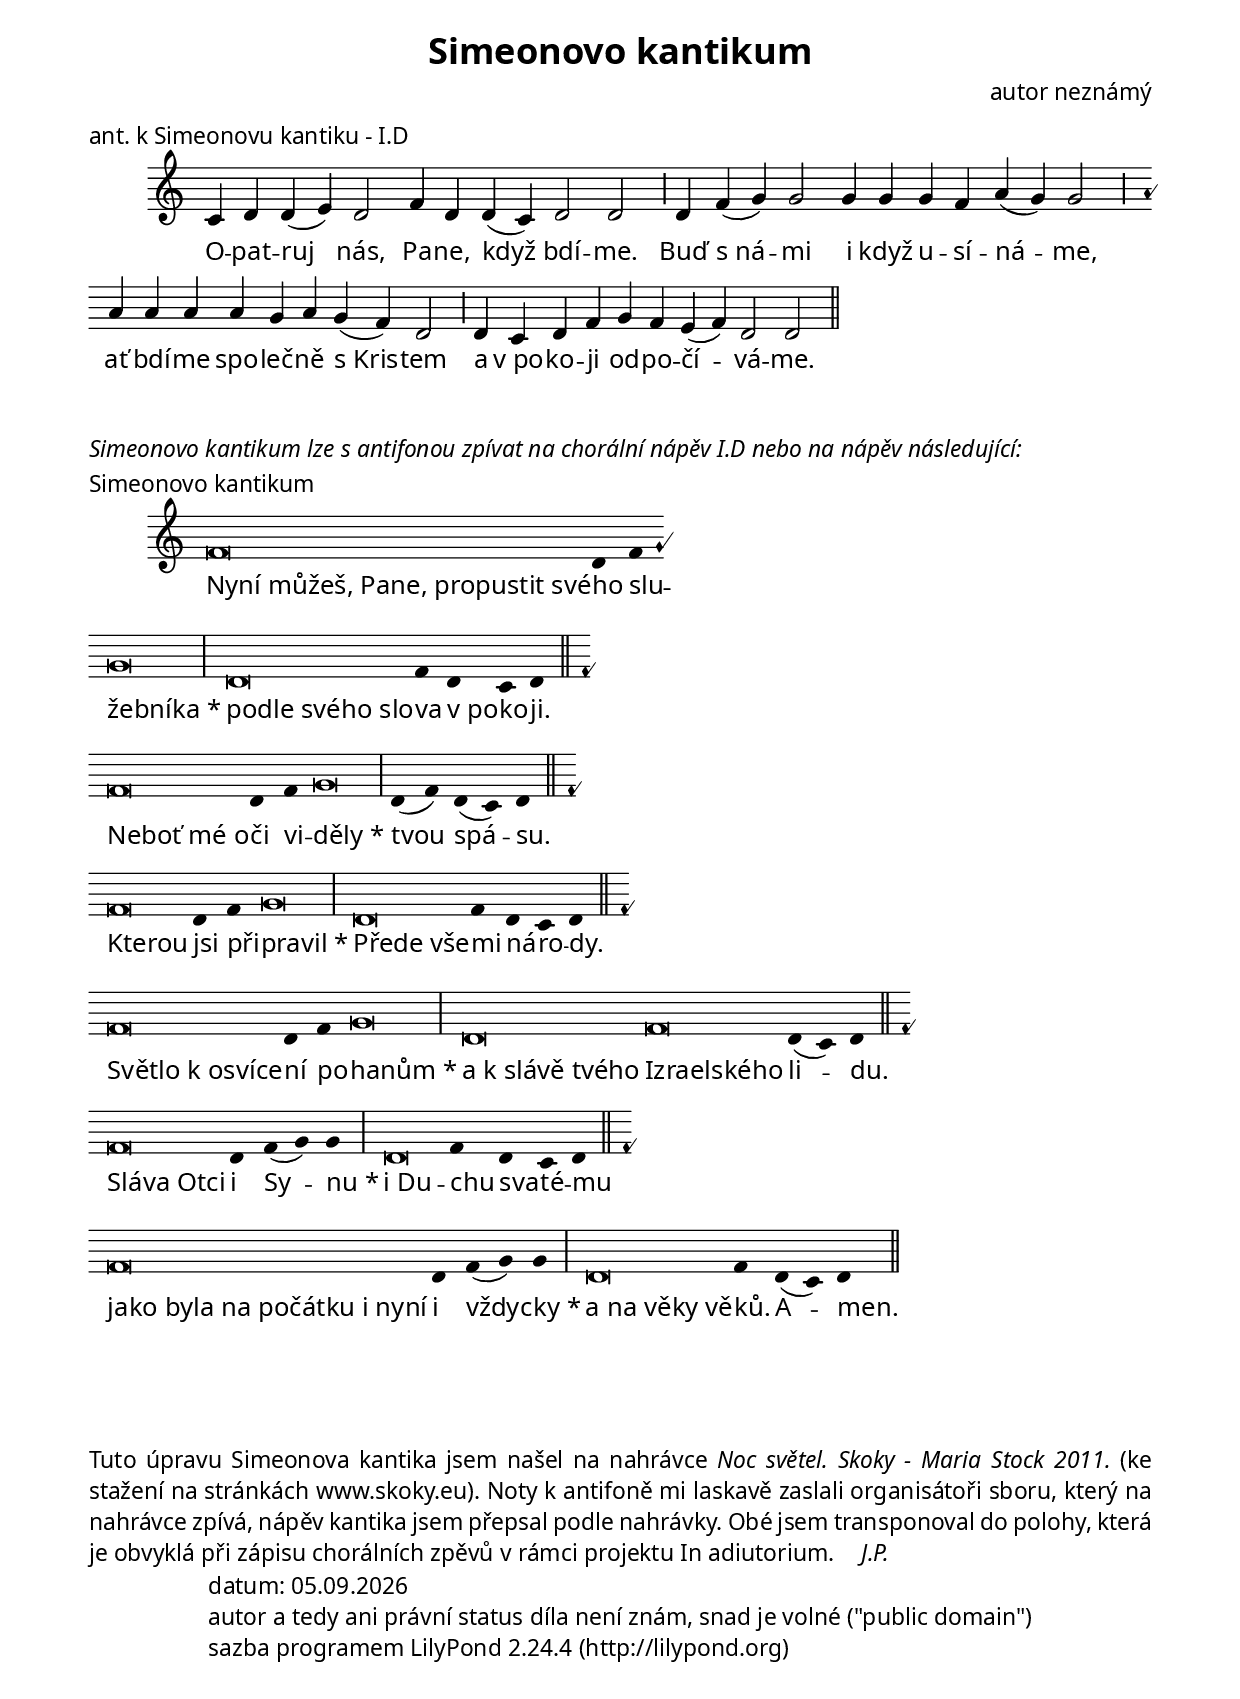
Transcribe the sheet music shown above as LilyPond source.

\version "2.15.39"

\include "spolecne.ly"

\header {
  title = "Simeonovo kantikum"
  composer = "autor neznámý"

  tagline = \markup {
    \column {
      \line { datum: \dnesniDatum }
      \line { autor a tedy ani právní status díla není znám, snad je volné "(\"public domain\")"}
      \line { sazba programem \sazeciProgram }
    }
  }
}

\score {
  \transpose d' c' {
    \relative c' {
      \override Score.TimeSignature #'stencil = ##f
      \cadenzaOn

      d4 e e( fis) e2
      g4 e e( d) e2 e \barMaior % r4
      e4 g( a) a2 a4 a a g b( a) a2 \barMaior
      b4 b b b a b a( g) e2 \barMaior % r
      e4 d e g a g fis( g) e2 e \barFinalis
    }
  }
  \addlyrics {
    O -- pat -- ruj nás, Pa -- ne, když bdí -- me.
    Buď s_ná -- mi i když u -- sí -- ná -- me,
    ať bdí -- me spo -- leč -- ně s_Kris -- tem
    a v_po -- ko -- ji od -- po -- čí -- vá -- me.
  }
  \header {
    quid = "ant. k Simeonovu kantiku"
    modus = "I"
    differentia = "D"
    psalmus = ""
    id = ""
    piece = \markup {\sestavTitulekBezZalmu}
  }
}

\markup\italic{
  \vspace #2
  Simeonovo kantikum lze s antifonou zpívat na chorální
  nápěv I.D nebo na nápěv následující:
}
\markup{ }

\score {
  \relative c' {
    \choralniRezim
    f\breve d4 f g\breve \barMax d\breve f4 d c d \barFinalis \break

    f\breve d4 f g\breve \barMax d4( f) d( c) d \barFinalis \break

    f\breve d4 f g\breve \barMax d\breve f4 d c d \barFinalis \break

    f\breve d4 f g\breve \barMax d\breve f\breve d4( c) d \barFinalis \break

    f\breve d4 f( g) g \barMax d\breve f4 d c d \barFinalis \break

    f\breve d4 f( g) g \barMax d\breve f4 d( c) d \barFinalis \break
  }
  \addlyrics {
    "Nyní můžeš, Pane, propustit své" -- ho slu -- žebníka_*
    "podle svého slo" -- va v_po -- ko -- ji.

    "Neboť mé o" -- či vi -- děly_*
    tvou spá -- su.

    Kterou jsi při -- pravil_*
    "Přede vše" -- mi ná -- ro -- dy.

    "Světlo k osvíce" -- ní po -- hanům_*
    "a k slávě tvého" Izraelského li -- du.

    "Sláva Otci" i Sy -- nu_*
    "i Du" -- chu sva -- té -- mu

    "jako byla na počátku i nyní" i vždyc -- ky_*
    "a na věky vě" -- ků. A -- men.
  }
  \layout {
    ragged-right = ##t
    \context {
      \Score
      \remove Bar_number_engraver
      \override LyricText #'self-alignment-X = #LEFT
    }
  }
  \header {
    quid = "Simeonovo kantikum"
    modus = ""
    differentia = ""
    psalmus = ""
    id = ""
    piece = \markup\fromproperty #'header:quid
  }
}

\markup\justify{
  \vspace #4
  Tuto úpravu Simeonova kantika jsem našel na nahrávce
  \italic{Noc světel. Skoky - Maria Stock 2011.}
  (ke stažení na stránkách
  \concat{ \with-url #"http://www.skoky.eu/clanky/stahnete-si-cd-s-nahravkou-z-noci-svetel-2011-ve-skokach.html" {\sans{www.skoky.eu}} ). }
  Noty k antifoně mi laskavě zaslali organisátoři sboru, který
  na nahrávce zpívá, nápěv kantika jsem přepsal podle nahrávky.
  Obé jsem transponoval do polohy, která je obvyklá při zápisu
  chorálních zpěvů v rámci projektu In adiutorium. \hspace #2 \italic{J.P.}
}